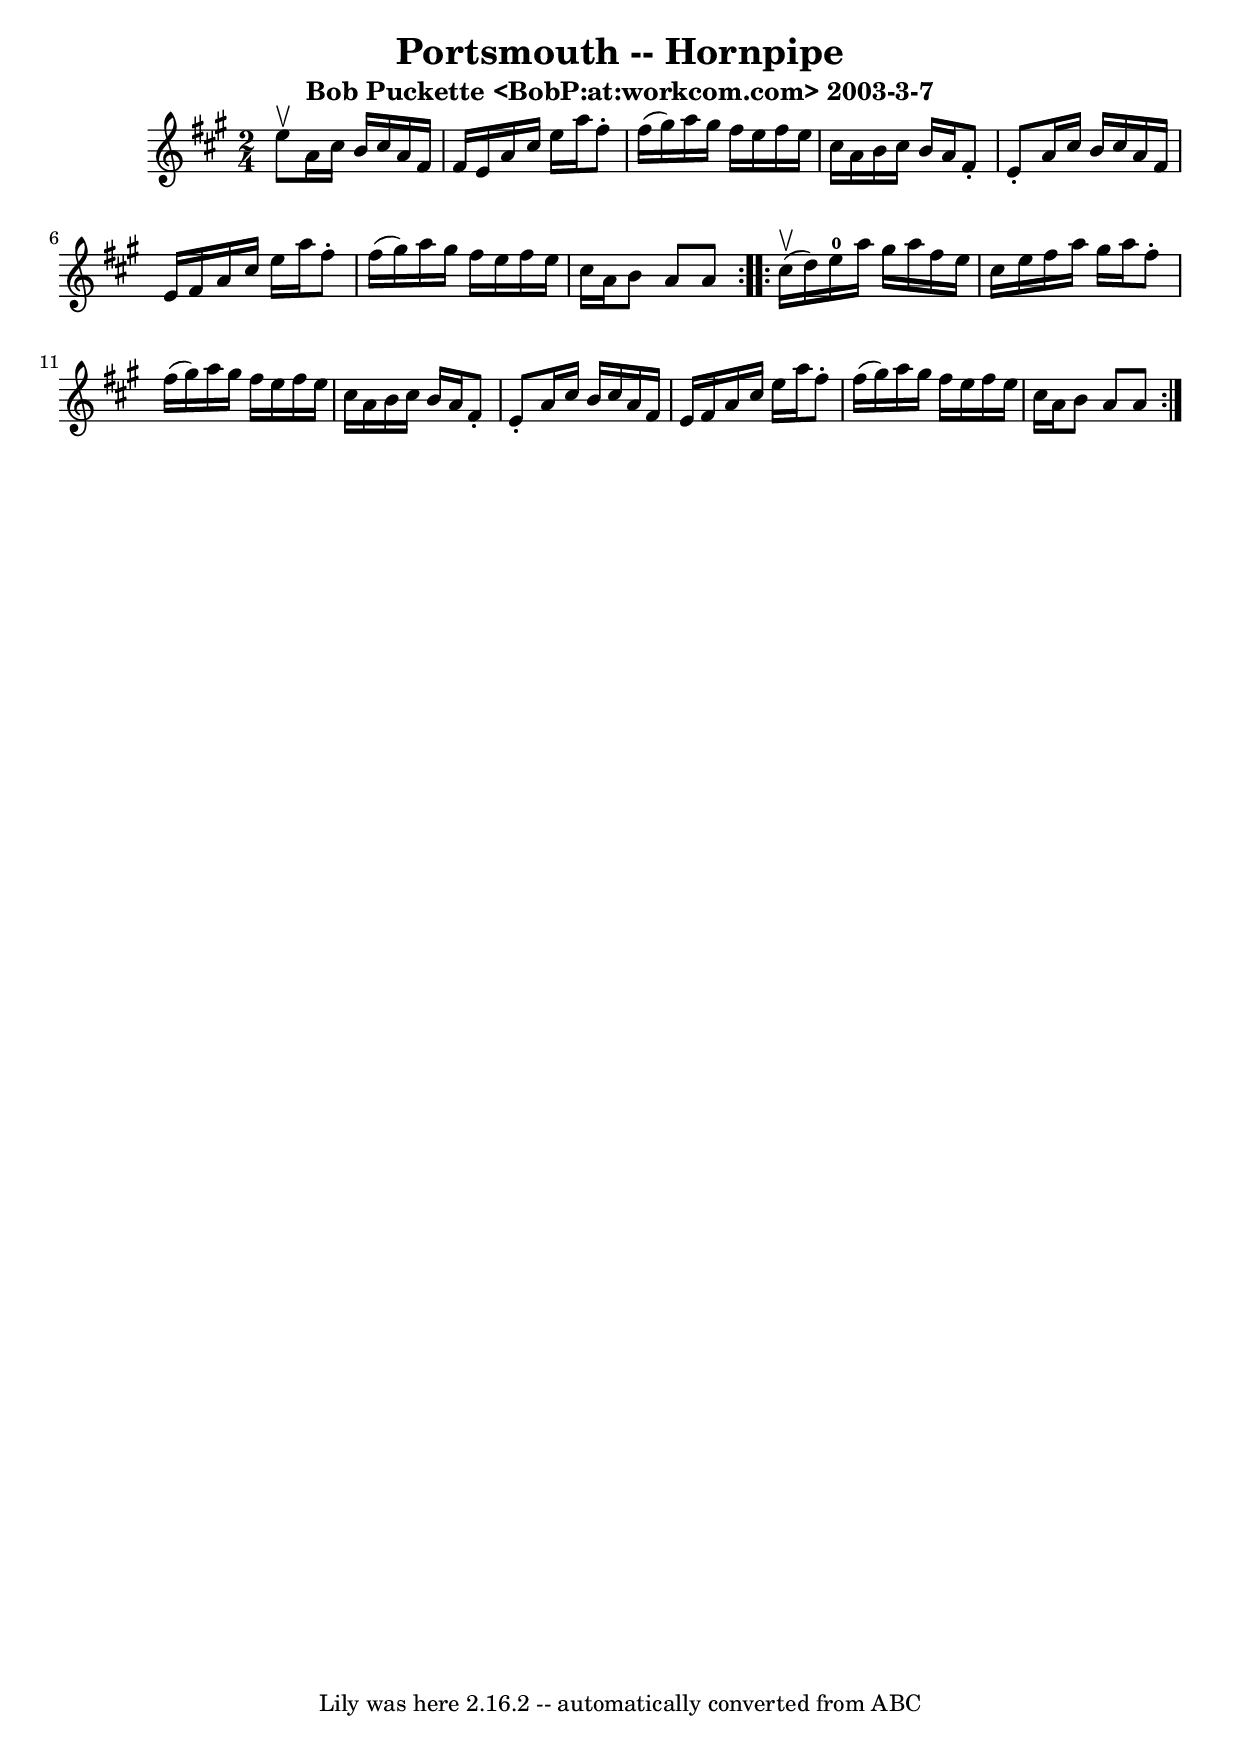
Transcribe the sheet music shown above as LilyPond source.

\version "2.16.2"
\include "Mammoth.ily"
\header {
  %% book = "Cole's 1000 Fiddle Tunes"
  crossRefNumber = "1"
  footnotes = ""
  subtitle = "Bob Puckette <BobP:at:workcom.com> 2003-3-7"
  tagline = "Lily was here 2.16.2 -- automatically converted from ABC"
  title = "Portsmouth -- Hornpipe"

}
voicedefault =  {



  \repeat volta 2 {

    \time 2/4 
    \key a \major
 e''8^\upbow |
    a'16 cis''16 b'16    
    cis''16 a'16 fis'16 fis'16 e'16  |
    a'16 cis''16    
    e''16 a''16 fis''8 -. fis''16 (gis''16) |
    a''16    
    gis''16 fis''16 e''16 fis''16 e''16 cis''16 a'16  |
    
    b'16 cis''16 b'16 a'16 fis'8 -. e'8 -. |
    a'16    
    cis''16 b'16 cis''16 a'16 fis'16 e'16 fis'16  |
    a'16 
    cis''16 e''16 a''16 fis''8 -. fis''16 (gis''16) |
    
    a''16 gis''16 fis''16 e''16 fis''16 e''16 cis''16 a'16  
    |
    b'8 a'8 a'8  
  }     
  \repeat volta 2 {
    cis''16 (^\upbow   
    d''16) |
    e''16-0 a''16 gis''16 a''16 fis''16 e''16 
    cis''16 e''16  |
    fis''16 a''16 gis''16 a''16 fis''8 
    -. fis''16 (gis''16) |
    a''16 gis''16 fis''16 e''16    
    fis''16 e''16 cis''16 a'16  |
    b'16 cis''16 b'16 a'16 
    fis'8 -. e'8 -. |
    a'16 cis''16 b'16 cis''16 a'16    
    fis'16 e'16 fis'16  |
    a'16 cis''16 e''16 a''16    
    fis''8 -. fis''16 (gis''16) |
    a''16 gis''16 fis''16    
    e''16 fis''16 e''16 cis''16 a'16  |
    b'8 a'8 a'8  
  }   

}

\score{
  <<

    \context Staff="default"
    {
      \voicedefault 
      
    }

  >>
  \layout {
    
  }
  \midi {
  }

}
